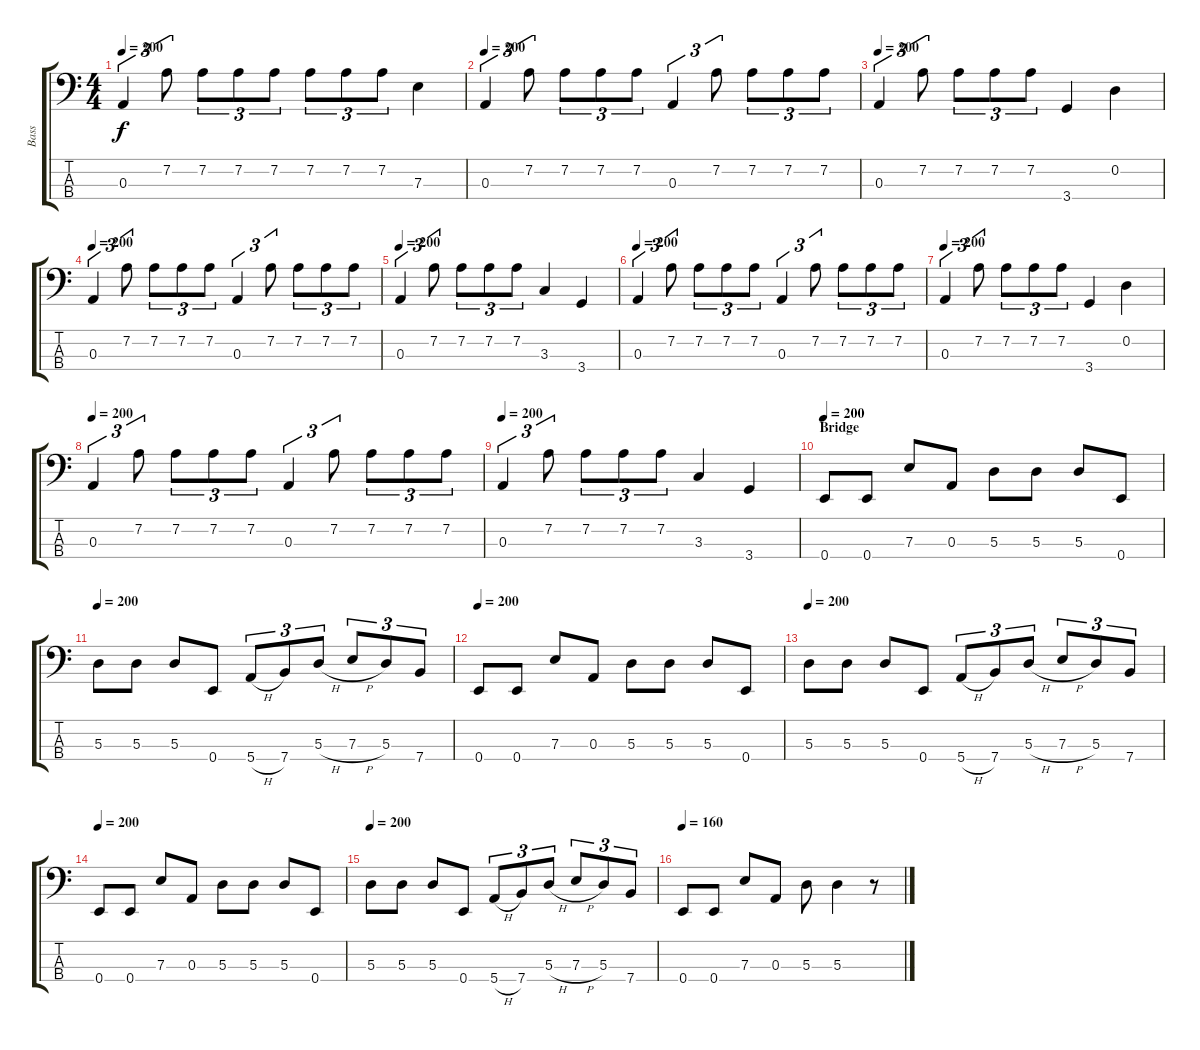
\track ("Bass" "Bass") {instrument electricbassfinger}
\staff {score tabs}
\tuning (G2 D2 A1 E1) {hide}
\ts (4 4)
\tempo 200
\clef f4
\ks c
0.3.4{tu (3 2) dy f} 7.2.8{tu (3 2)} 7.2.8{tu (3 2)} 7.2.8{tu (3 2)} 7.2.8{tu (3 2)} 7.2.8{tu (3 2)} 7.2.8{tu (3 2)} 7.2.8{tu (3 2)} 7.3.4 |
\tempo 200
0.3.4{tu (3 2)} 7.2.8{tu (3 2)} 7.2.8{tu (3 2)} 7.2.8{tu (3 2)} 7.2.8{tu (3 2)} 0.3.4{tu (3 2)} 7.2.8{tu (3 2)} 7.2.8{tu (3 2)} 7.2.8{tu (3 2)} 7.2.8{tu (3 2)} |
\tempo 200
0.3.4{tu (3 2)} 7.2.8{tu (3 2)} 7.2.8{tu (3 2)} 7.2.8{tu (3 2)} 7.2.8{tu (3 2)} 3.4.4 0.2.4 |
\tempo 200
0.3.4{tu (3 2)} 7.2.8{tu (3 2)} 7.2.8{tu (3 2)} 7.2.8{tu (3 2)} 7.2.8{tu (3 2)} 0.3.4{tu (3 2)} 7.2.8{tu (3 2)} 7.2.8{tu (3 2)} 7.2.8{tu (3 2)} 7.2.8{tu (3 2)} |
\tempo 200
0.3.4{tu (3 2)} 7.2.8{tu (3 2)} 7.2.8{tu (3 2)} 7.2.8{tu (3 2)} 7.2.8{tu (3 2)} 3.3.4 3.4.4 |
\tempo 200
0.3.4{tu (3 2)} 7.2.8{tu (3 2)} 7.2.8{tu (3 2)} 7.2.8{tu (3 2)} 7.2.8{tu (3 2)} 0.3.4{tu (3 2)} 7.2.8{tu (3 2)} 7.2.8{tu (3 2)} 7.2.8{tu (3 2)} 7.2.8{tu (3 2)} |
\tempo 200
0.3.4{tu (3 2)} 7.2.8{tu (3 2)} 7.2.8{tu (3 2)} 7.2.8{tu (3 2)} 7.2.8{tu (3 2)} 3.4.4 0.2.4 |
\tempo 200
0.3.4{tu (3 2)} 7.2.8{tu (3 2)} 7.2.8{tu (3 2)} 7.2.8{tu (3 2)} 7.2.8{tu (3 2)} 0.3.4{tu (3 2)} 7.2.8{tu (3 2)} 7.2.8{tu (3 2)} 7.2.8{tu (3 2)} 7.2.8{tu (3 2)} |
\tempo 200
0.3.4{tu (3 2)} 7.2.8{tu (3 2)} 7.2.8{tu (3 2)} 7.2.8{tu (3 2)} 7.2.8{tu (3 2)} 3.3.4 3.4.4 |
\section ("" "Bridge")
\tempo 200
0.4.8 0.4.8 7.3.8 0.3.8 5.3.8 5.3.8 5.3.8 0.4.8 |
\tempo 200
5.3.8 5.3.8 5.3.8 0.4.8 5.4{h}.8{tu (3 2)} 7.4.8{tu (3 2)} 5.3{h}.8{tu (3 2)} 7.3{h}.8{tu (3 2)} 5.3.8{tu (3 2)} 7.4.8{tu (3 2)} |
\tempo 200
0.4.8 0.4.8 7.3.8 0.3.8 5.3.8 5.3.8 5.3.8 0.4.8 |
\tempo 200
5.3.8 5.3.8 5.3.8 0.4.8 5.4{h}.8{tu (3 2)} 7.4.8{tu (3 2)} 5.3{h}.8{tu (3 2)} 7.3{h}.8{tu (3 2)} 5.3.8{tu (3 2)} 7.4.8{tu (3 2)} |
\tempo 200
0.4.8 0.4.8 7.3.8 0.3.8 5.3.8 5.3.8 5.3.8 0.4.8 |
\tempo 200
5.3.8 5.3.8 5.3.8 0.4.8 5.4{h}.8{tu (3 2)} 7.4.8{tu (3 2)} 5.3{h}.8{tu (3 2)} 7.3{h}.8{tu (3 2)} 5.3.8{tu (3 2)} 7.4.8{tu (3 2)} |
\tempo 160
0.4.8 0.4.8 7.3.8 0.3.8 5.3.8 5.3.4 r.8
